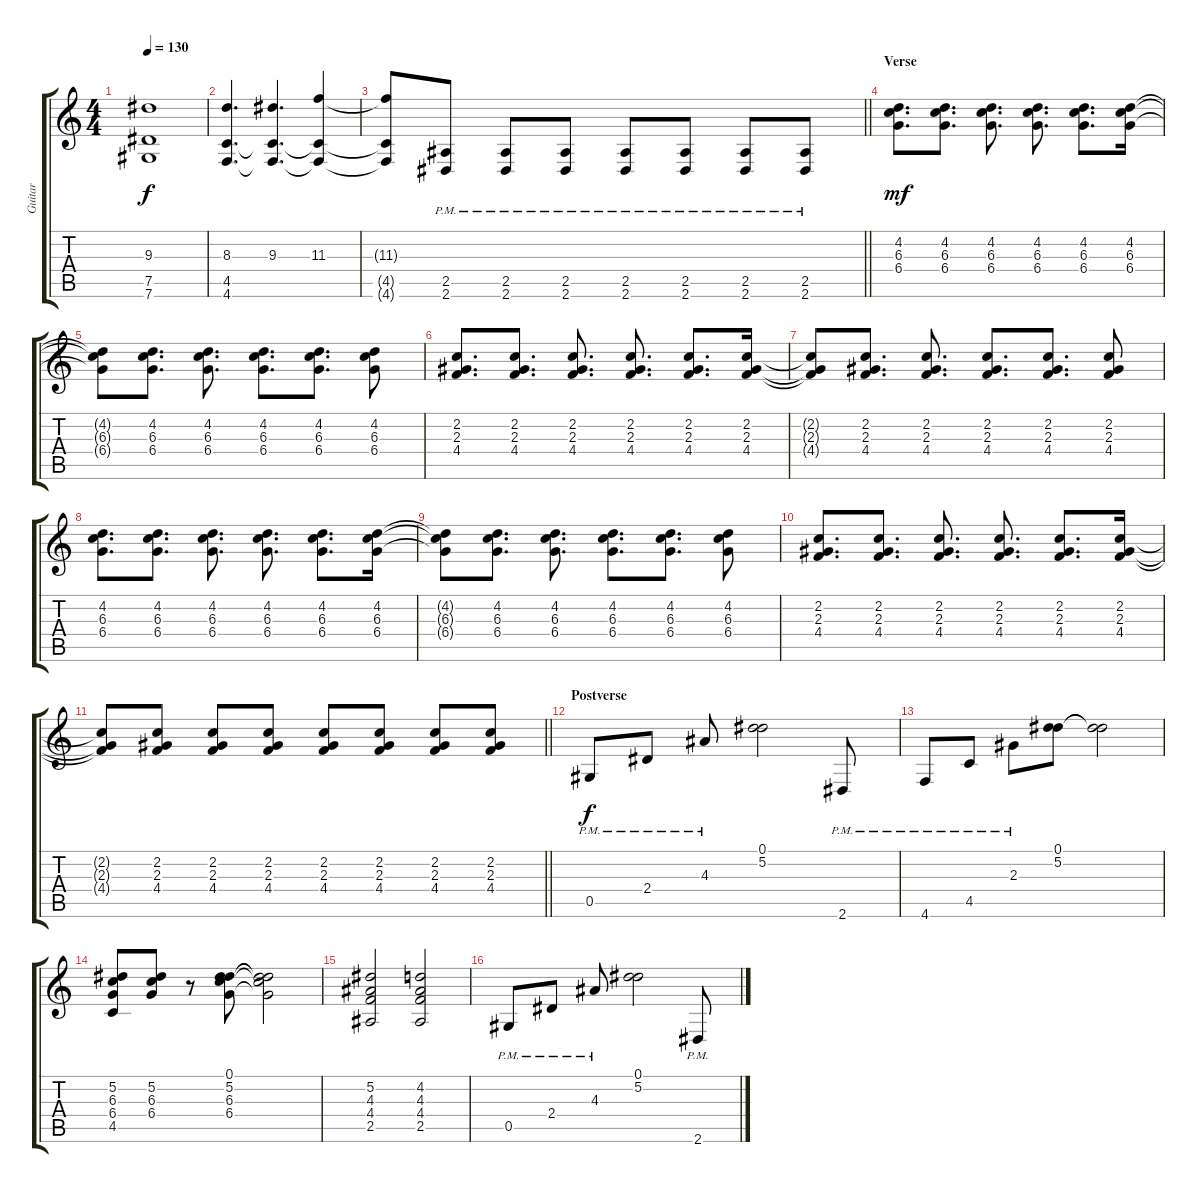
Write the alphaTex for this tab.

\track ("Guitar" "Guitar") {instrument distortionguitar}
\staff {score tabs}
\tuning (Eb4 Bb3 Gb3 Db3 Ab2 Db2) {hide}
\ts (4 4)
\tempo 130
\clef g2
\ks c
(9.3{t} 7.5{t} 7.6{t}).1{dy f} |
(8.3 4.5 4.6).4{d} (9.3 4.5{t} 4.6{t}).4{d} (11.3 4.5{t} 4.6{t}).4 |
\barLineRight lightlight
(11.3{t} 4.5{t} 4.6{t}).8 (2.5{pm} 2.6{pm}).8 (2.5{pm} 2.6{pm}).8 (2.5{pm} 2.6{pm}).8 (2.5{pm} 2.6{pm}).8 (2.5{pm} 2.6{pm}).8 (2.5{pm} 2.6{pm}).8 (2.5{pm} 2.6{pm}).8 |
\section ("" "Verse")
(4.2 6.3 6.4).8{d dy mf} (4.2 6.3 6.4).8{d} (4.2 6.3 6.4).8{d} (4.2 6.3 6.4).8{d} (4.2 6.3 6.4).8{d} (4.2 6.3 6.4).16 |
(4.2{t} 6.3{t} 6.4{t}).8 (4.2 6.3 6.4).8{d} (4.2 6.3 6.4).8{d} (4.2 6.3 6.4).8{d} (4.2 6.3 6.4).8{d} (4.2 6.3 6.4).8 |
(2.2 2.3 4.4).8{d} (2.2 2.3 4.4).8{d} (2.2 2.3 4.4).8{d} (2.2 2.3 4.4).8{d} (2.2 2.3 4.4).8{d} (2.2 2.3 4.4).16 |
(2.2{t} 2.3{t} 4.4{t}).8 (2.2 2.3 4.4).8{d} (2.2 2.3 4.4).8{d} (2.2 2.3 4.4).8{d} (2.2 2.3 4.4).8{d} (2.2 2.3 4.4).8 |
(4.2 6.3 6.4).8{d} (4.2 6.3 6.4).8{d} (4.2 6.3 6.4).8{d} (4.2 6.3 6.4).8{d} (4.2 6.3 6.4).8{d} (4.2 6.3 6.4).16 |
(4.2{t} 6.3{t} 6.4{t}).8 (4.2 6.3 6.4).8{d} (4.2 6.3 6.4).8{d} (4.2 6.3 6.4).8{d} (4.2 6.3 6.4).8{d} (4.2 6.3 6.4).8 |
(2.2 2.3 4.4).8{d} (2.2 2.3 4.4).8{d} (2.2 2.3 4.4).8{d} (2.2 2.3 4.4).8{d} (2.2 2.3 4.4).8{d} (2.2 2.3 4.4).16 |
\barLineRight lightlight
(2.2{t} 2.3{t} 4.4{t}).8 (2.2 2.3 4.4).8 (2.2 2.3 4.4).8 (2.2 2.3 4.4).8 (2.2 2.3 4.4).8 (2.2 2.3 4.4).8 (2.2 2.3 4.4).8 (2.2 2.3 4.4).8 |
\section ("" "Postverse")
0.5{pm}.8{dy f} 2.4{pm}.8 4.3{pm}.8 (0.1 5.2).2 2.6{pm}.8 |
4.6{pm}.8 4.5{pm}.8 2.3{pm}.8 (0.1 5.2).8 (0.1{t} 5.2{t}).2 |
(5.2 6.3 6.4 4.5).8 (5.2 6.3 6.4).8 r.8 (0.1 5.2 6.3 6.4).8 (0.1{t} 5.2{t} 6.3{t} 6.4{t}).2 |
(5.2 4.3 4.4 2.5).2 (4.2 4.3 4.4 2.5).2 |
0.5{pm}.8 2.4{pm}.8 4.3{pm}.8 (0.1 5.2).2 2.6{pm}.8
